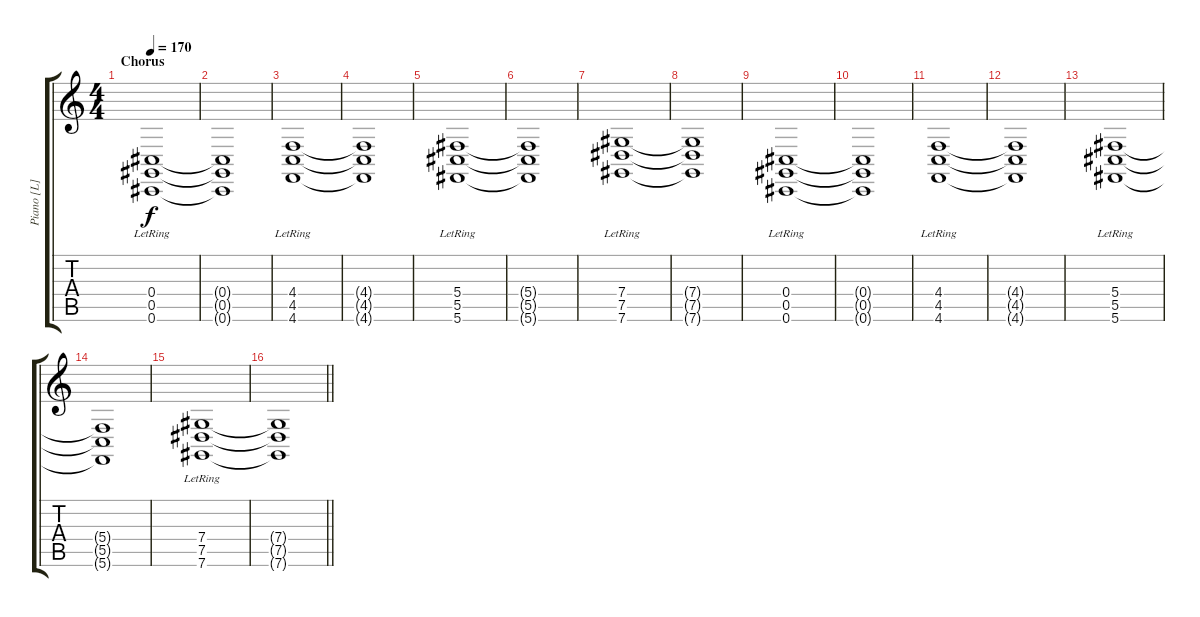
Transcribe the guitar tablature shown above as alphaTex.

\track ("Piano [L]" "Piano [L]") {instrument acousticgrandpiano}
\staff {score tabs}
\tuning (Eb4 Bb3 Gb3 Db3 Ab2 Db2) {hide}
\ts (4 4)
\section ("" "Chorus")
\tempo 170
\clef g2
\ks c
(0.4{lr} 0.5{lr} 0.6{lr}).1{dy f} |
(0.4{t} 0.5{t} 0.6{t}).1 |
(4.4{lr} 4.5{lr} 4.6{lr}).1 |
(4.4{t} 4.5{t} 4.6{t}).1 |
(5.4{lr} 5.5{lr} 5.6{lr}).1 |
(5.4{t} 5.5{t} 5.6{t}).1 |
(7.4{lr} 7.5{lr} 7.6{lr}).1 |
(7.4{t} 7.5{t} 7.6{t}).1 |
(0.4{lr} 0.5{lr} 0.6{lr}).1 |
(0.4{t} 0.5{t} 0.6{t}).1 |
(4.4{lr} 4.5{lr} 4.6{lr}).1 |
(4.4{t} 4.5{t} 4.6{t}).1 |
(5.4{lr} 5.5{lr} 5.6{lr}).1 |
(5.4{t} 5.5{t} 5.6{t}).1 |
(7.4{lr} 7.5{lr} 7.6{lr}).1 |
\barLineRight lightlight
(7.4{t} 7.5{t} 7.6{t}).1
